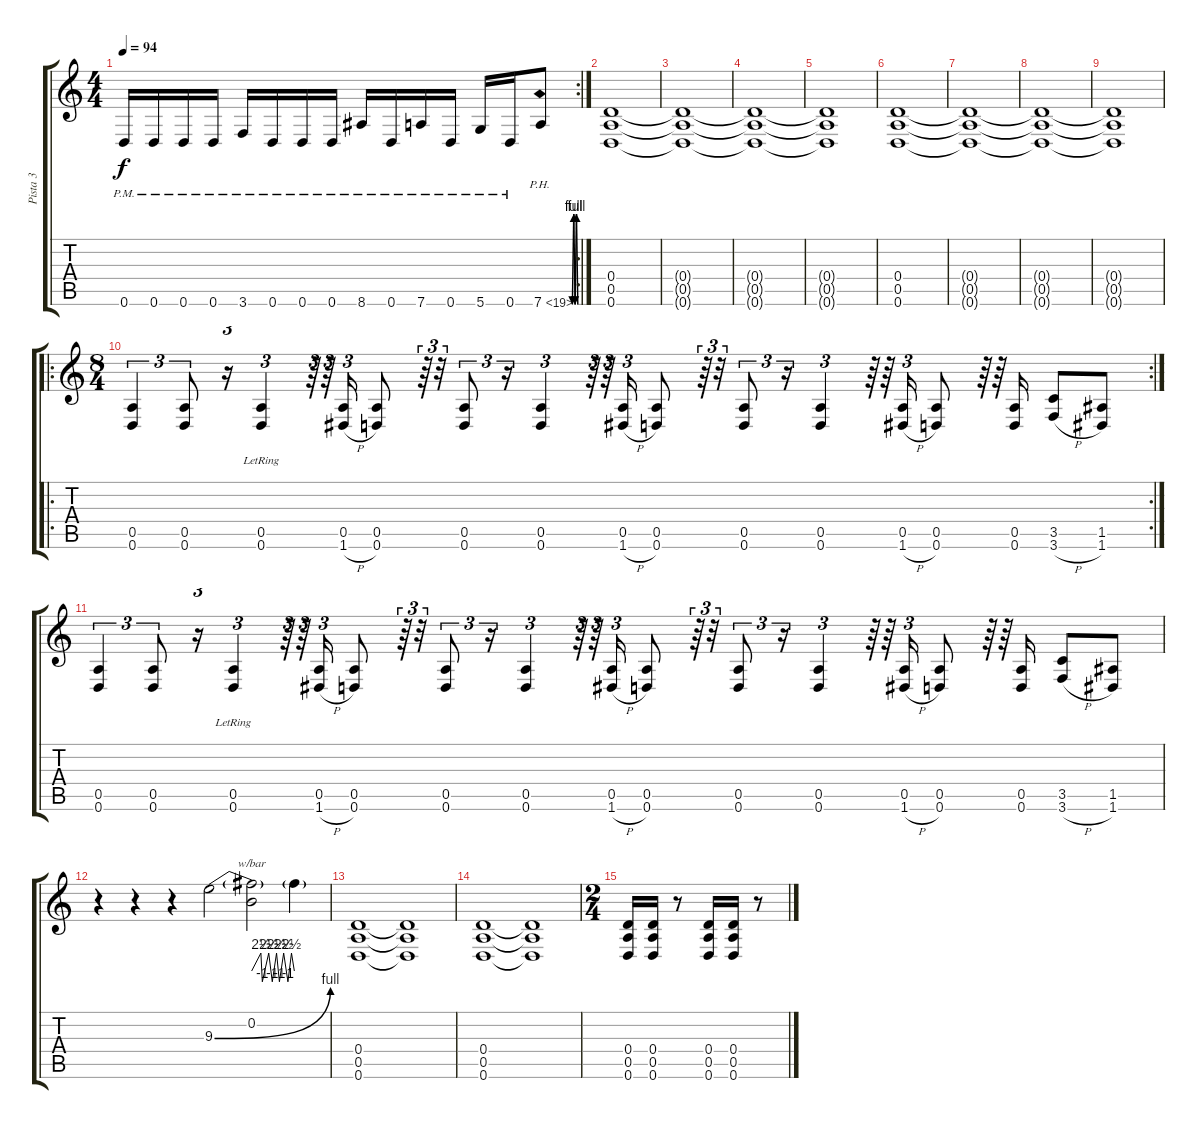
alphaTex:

\track ("Pista 3" "Pista 3") {instrument distortionguitar}
\staff {score tabs}
\tuning (E4 B3 G3 D3 A2 D2) {hide}
\rc 2
\ts (4 4)
\tempo 94
\clef g2
\ks c
0.6{pm}.16{dy f} 0.6{pm}.16 0.6{pm}.16 0.6{pm}.16 3.6{pm}.16 0.6{pm}.16 0.6{pm}.16 0.6{pm}.16 8.6{pm}.16 0.6{pm}.16 7.6{pm}.16 0.6{pm}.16 5.6{pm}.16 0.6{pm}.16 7.6{be (custom 0 0 15 4 30 0 45 4 60 0) ph 12}.8 |
(0.4 0.5 0.6).1 |
(0.4{t} 0.5{t} 0.6{t}).1 |
(0.4{t} 0.5{t} 0.6{t}).1 |
(0.4{t} 0.5{t} 0.6{t}).1 |
(0.4 0.5 0.6).1 |
(0.4{t} 0.5{t} 0.6{t}).1 |
(0.4{t} 0.5{t} 0.6{t}).1 |
(0.4{t} 0.5{t} 0.6{t}).1 |
\ro
\rc 2
\ts (8 4)
(0.5 0.6).4{tu (3 2)} (0.5 0.6).8{tu (3 2)} r.16{tu (3 2)} (0.5{lr} 0.6).4{tu (3 2)} r.64{tu (3 2)} r.64{tu (3 2)} (0.5 1.6{h}).16{tu (3 2)} (0.5 0.6).8 r.64{tu (3 2)} r.32{tu (3 2)} (0.5 0.6).8{tu (3 2)} r.16{tu (3 2)} (0.5 0.6).4{tu (3 2)} r.64{tu (3 2)} r.64{tu (3 2)} (0.5 1.6{h}).16{tu (3 2)} (0.5 0.6).8 r.64{tu (3 2)} r.32{tu (3 2)} (0.5 0.6).8{tu (3 2)} r.16{tu (3 2)} (0.5 0.6).4{tu (3 2)} r.64{tu (3 2)} r.64{tu (3 2)} (0.5 1.6{h}).16{tu (3 2)} (0.5 0.6).8 r.64{tu (3 2)} r.64{tu (3 2)} (0.5 0.6).16 (3.5 3.6{h}).8 (1.5 1.6).8 |
(0.5 0.6).4{tu (3 2)} (0.5 0.6).8{tu (3 2)} r.16{tu (3 2)} (0.5{lr} 0.6).4{tu (3 2)} r.64{tu (3 2)} r.64{tu (3 2)} (0.5 1.6{h}).16{tu (3 2)} (0.5 0.6).8 r.64{tu (3 2)} r.32{tu (3 2)} (0.5 0.6).8{tu (3 2)} r.16{tu (3 2)} (0.5 0.6).4{tu (3 2)} r.64{tu (3 2)} r.64{tu (3 2)} (0.5 1.6{h}).16{tu (3 2)} (0.5 0.6).8 r.64{tu (3 2)} r.32{tu (3 2)} (0.5 0.6).8{tu (3 2)} r.16{tu (3 2)} (0.5 0.6).4{tu (3 2)} r.64{tu (3 2)} r.64{tu (3 2)} (0.5 1.6{h}).16{tu (3 2)} (0.5 0.6).8 r.64{tu (3 2)} r.64{tu (3 2)} (0.5 0.6).16 (3.5 3.6{h}).8 (1.5 1.6).8 |
r.4 r.4 r.4 9.3{be (bend 0 0 60 4)}.2 (0.2 9.3{t}).2{tbe (custom default 0 0 13 10 15 -4 24 10 29 -4 35 10 39 -4 45 10 51 -4 56 10 60 0)} 9.3{t}.4 |
(0.4 0.5 0.6).1 (0.4{t} 0.5{t} 0.6{t}).1 |
(0.4 0.5 0.6).1 (0.4{t} 0.5{t} 0.6{t}).1 |
\ts (2 4)
(0.4 0.5 0.6).16 (0.4 0.5 0.6).16 r.8 (0.4 0.5 0.6).16 (0.4 0.5 0.6).16 r.8
